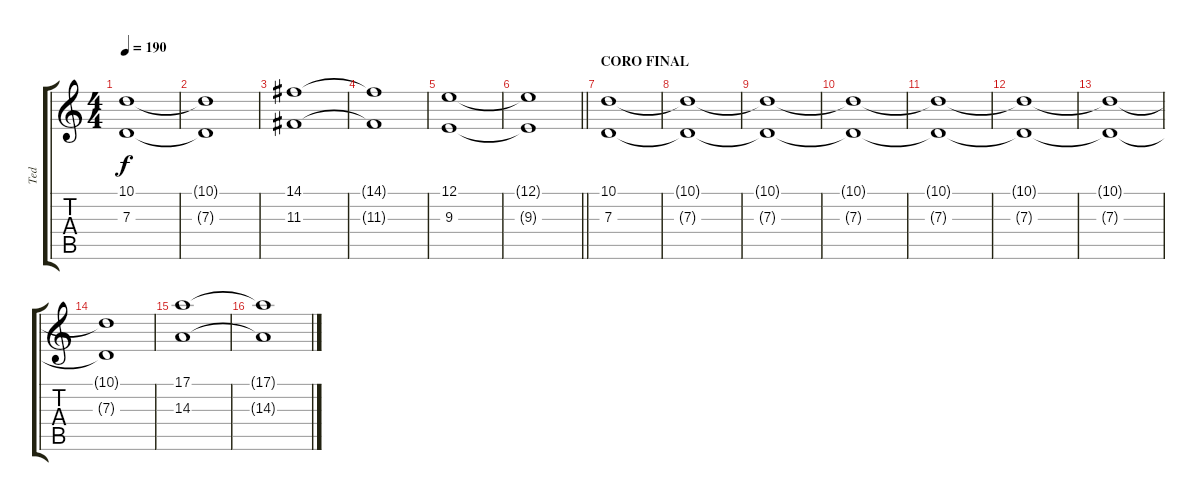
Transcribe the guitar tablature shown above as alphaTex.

\track ("Ted" "Ted") {instrument stringensemble1}
\staff {score tabs}
\tuning (E4 B3 G3 D3 A2 E2) {hide}
\ts (4 4)
\tempo 190
\clef g2
\ks c
(10.1 7.3).1{dy f} |
(10.1{t} 7.3{t}).1 |
(14.1 11.3).1 |
(14.1{t} 11.3{t}).1 |
(12.1 9.3).1 |
\barLineRight lightlight
(12.1{t} 9.3{t}).1 |
\section ("" "CORO FINAL")
(10.1 7.3).1 |
(10.1{t} 7.3{t}).1 |
(10.1{t} 7.3{t}).1 |
(10.1{t} 7.3{t}).1 |
(10.1{t} 7.3{t}).1 |
(10.1{t} 7.3{t}).1 |
(10.1{t} 7.3{t}).1 |
(10.1{t} 7.3{t}).1 |
(17.1 14.3).1 |
(17.1{t} 14.3{t}).1
